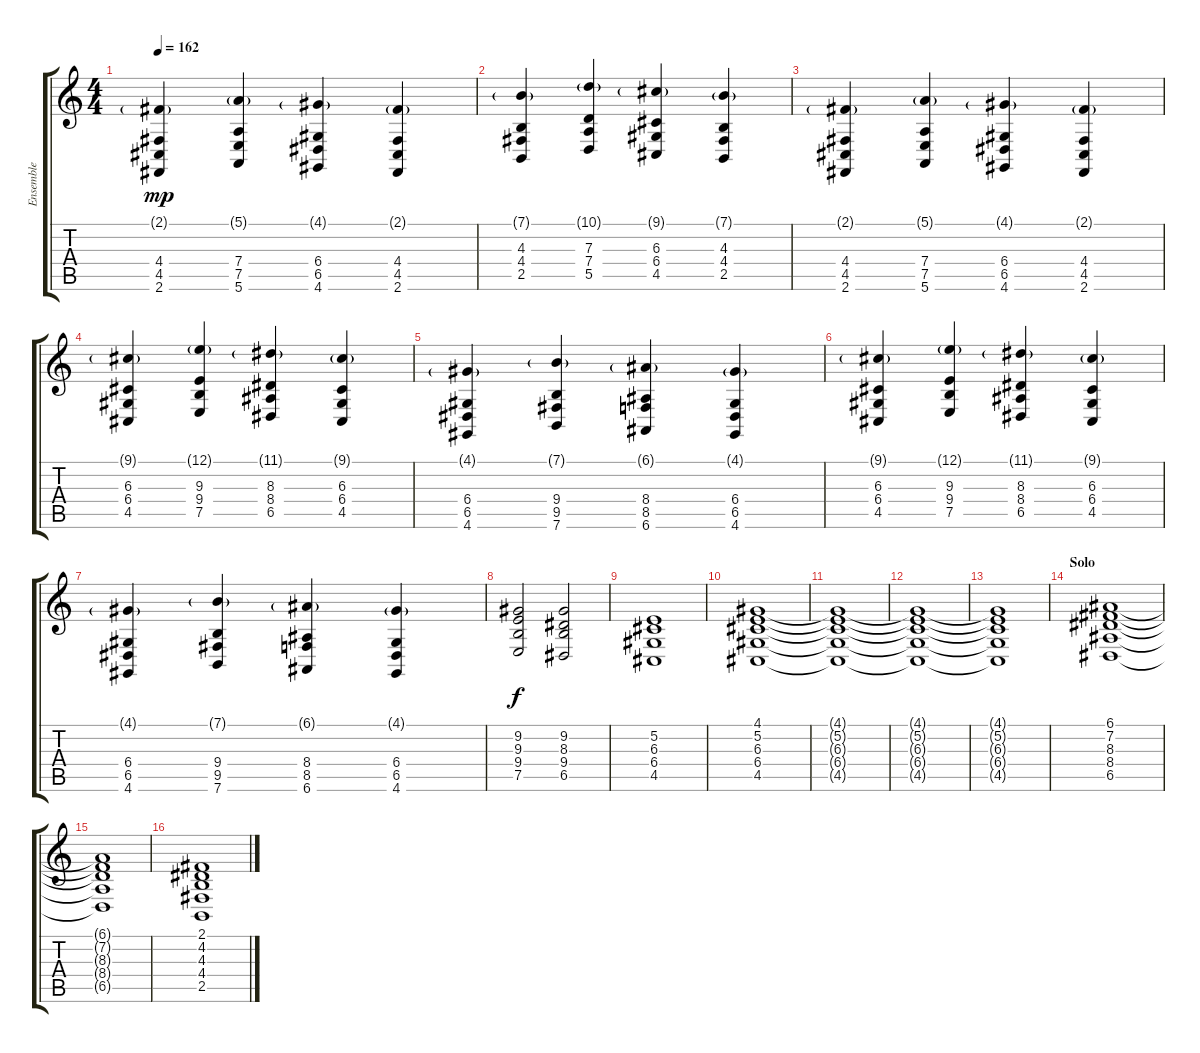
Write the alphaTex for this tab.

\track ("Ensemble" "Ensemble") {instrument stringensemble1}
\staff {score tabs}
\tuning (E4 B3 G3 D3 A2 E2) {hide}
\ts (4 4)
\tempo 162
\clef g2
\ks c
(2.1{g} 4.4 4.5 2.6).4{dy mp} (5.1{g} 7.4 7.5 5.6).4 (4.1{g} 6.4 6.5 4.6).4 (2.1{g} 4.4 4.5 2.6).4 |
(7.1{g} 4.3 4.4 2.5).4 (10.1{g} 7.3 7.4 5.5).4 (9.1{g} 6.3 6.4 4.5).4 (7.1{g} 4.3 4.4 2.5).4 |
(2.1{g} 4.4 4.5 2.6).4 (5.1{g} 7.4 7.5 5.6).4 (4.1{g} 6.4 6.5 4.6).4 (2.1{g} 4.4 4.5 2.6).4 |
(9.1{g} 6.3 6.4 4.5).4 (12.1{g} 9.3 9.4 7.5).4 (11.1{g} 8.3 8.4 6.5).4 (9.1{g} 6.3 6.4 4.5).4 |
(4.1{g} 6.4 6.5 4.6).4 (7.1{g} 9.4 9.5 7.6).4 (6.1{g} 8.4 8.5 6.6).4 (4.1{g} 6.4 6.5 4.6).4 |
(9.1{g} 6.3 6.4 4.5).4 (12.1{g} 9.3 9.4 7.5).4 (11.1{g} 8.3 8.4 6.5).4 (9.1{g} 6.3 6.4 4.5).4 |
(4.1{g} 6.4 6.5 4.6).4 (7.1{g} 9.4 9.5 7.6).4 (6.1{g} 8.4 8.5 6.6).4 (4.1{g} 6.4 6.5 4.6).4 |
(9.2 9.3 9.4 7.5).2{dy f} (9.2 8.3 9.4 6.5).2 |
(5.2 6.3 6.4 4.5).1 |
\section ("" "")
(4.1 5.2 6.3 6.4 4.5).1 |
(4.1{t} 5.2{t} 6.3{t} 6.4{t} 4.5{t}).1 |
(4.1{t} 5.2{t} 6.3{t} 6.4{t} 4.5{t}).1 |
(4.1{t} 5.2{t} 6.3{t} 6.4{t} 4.5{t}).1 |
\section ("" "Solo")
(6.1 7.2 8.3 8.4 6.5).1 |
(6.1{t} 7.2{t} 8.3{t} 8.4{t} 6.5{t}).1 |
(2.1 4.2 4.3 4.4 2.5).1
